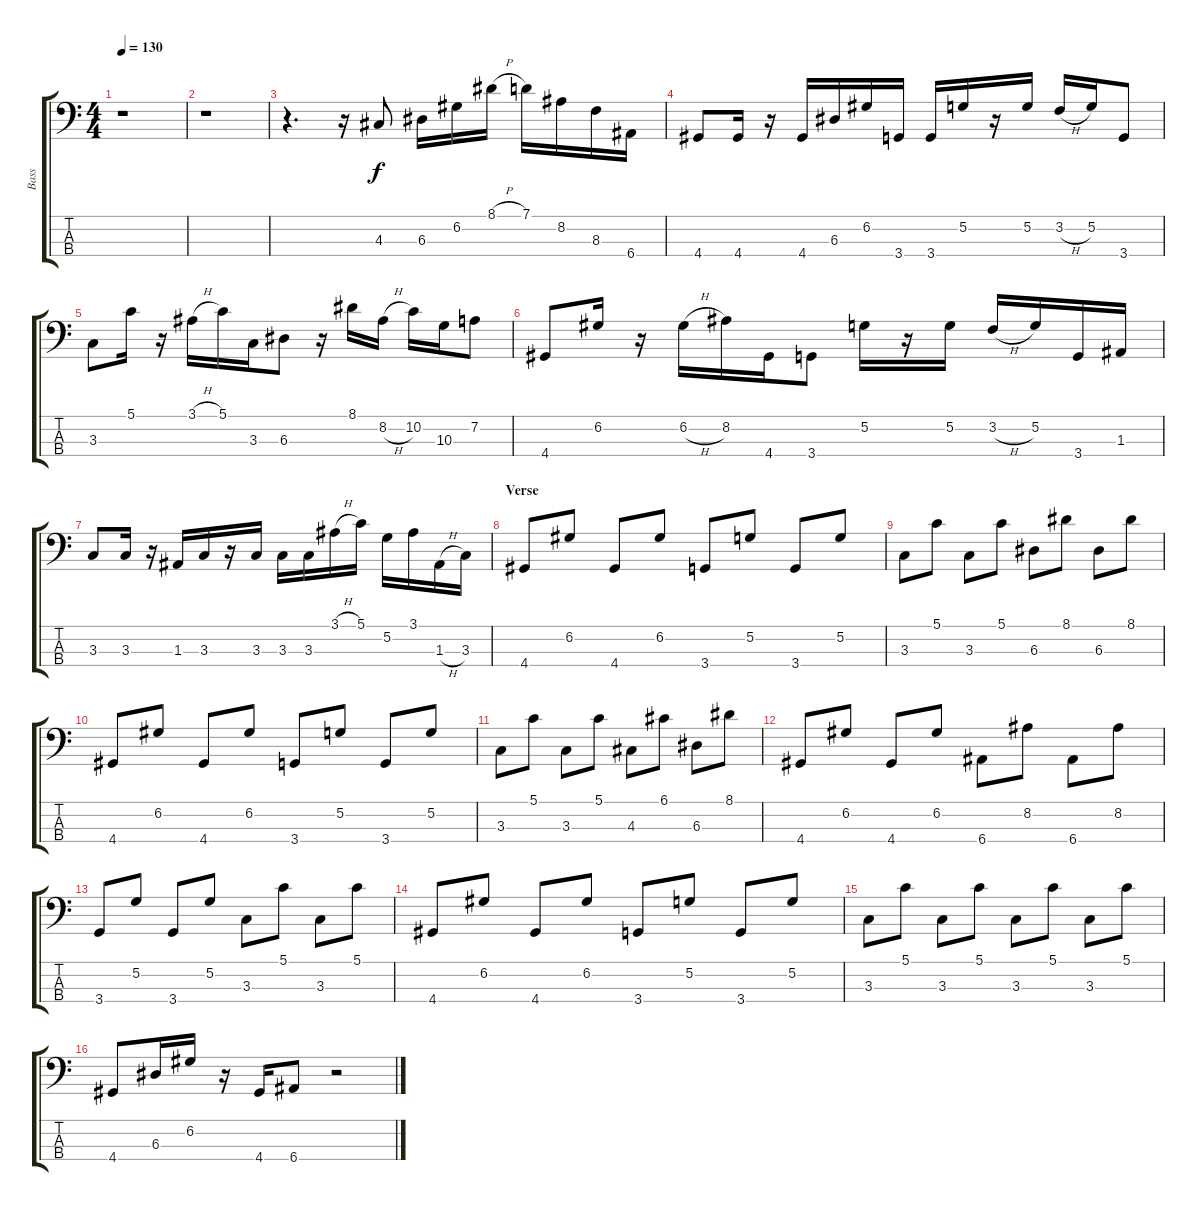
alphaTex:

\track ("Bass" "Bass") {instrument electricbassfinger}
\staff {score tabs}
\tuning (G2 D2 A1 E1) {hide}
\ts (4 4)
\tempo 130
\clef f4
\ks c
r.1{dy f} |
r.1 |
r.4{d} r.16 4.3.8 6.3.16 6.2.16 8.1{h}.16 7.1.16 8.2.16 8.3.16 6.4.16 |
4.4.8 4.4.16 r.16 4.4.16 6.3.16 6.2.16 3.4.16 3.4.16 5.2.16 r.16 5.2.16 3.2{h}.16 5.2.16 3.4.8 |
3.3.8 5.1.16 r.16 3.1{h}.16 5.1.16 3.3.16 6.3.8 r.16 8.1.16 8.2{h}.16 10.2.16 10.3.16 7.2.8 |
4.4.8 6.2.16 r.16 6.2{h}.16 8.2.16 4.4.16 3.4.8 5.2.16 r.16 5.2.16 3.2{h}.16 5.2.16 3.4.16 1.3.16 |
3.3.8 3.3.16 r.16 1.3.16 3.3.16 r.16 3.3.16 3.3.16 3.3.16 3.1{h}.16 5.1.16 5.2.16 3.1.16 1.3{h}.16 3.3.16 |
\section ("" "Verse")
4.4.8 6.2.8 4.4.8 6.2.8 3.4.8 5.2.8 3.4.8 5.2.8 |
3.3.8 5.1.8 3.3.8 5.1.8 6.3.8 8.1.8 6.3.8 8.1.8 |
4.4.8 6.2.8 4.4.8 6.2.8 3.4.8 5.2.8 3.4.8 5.2.8 |
3.3.8 5.1.8 3.3.8 5.1.8 4.3.8 6.1.8 6.3.8 8.1.8 |
4.4.8 6.2.8 4.4.8 6.2.8 6.4.8 8.2.8 6.4.8 8.2.8 |
3.4.8 5.2.8 3.4.8 5.2.8 3.3.8 5.1.8 3.3.8 5.1.8 |
4.4.8 6.2.8 4.4.8 6.2.8 3.4.8 5.2.8 3.4.8 5.2.8 |
3.3.8 5.1.8 3.3.8 5.1.8 3.3.8 5.1.8 3.3.8 5.1.8 |
4.4.8 6.3.16 6.2.16 r.16 4.4.16 6.4.8 r.2
